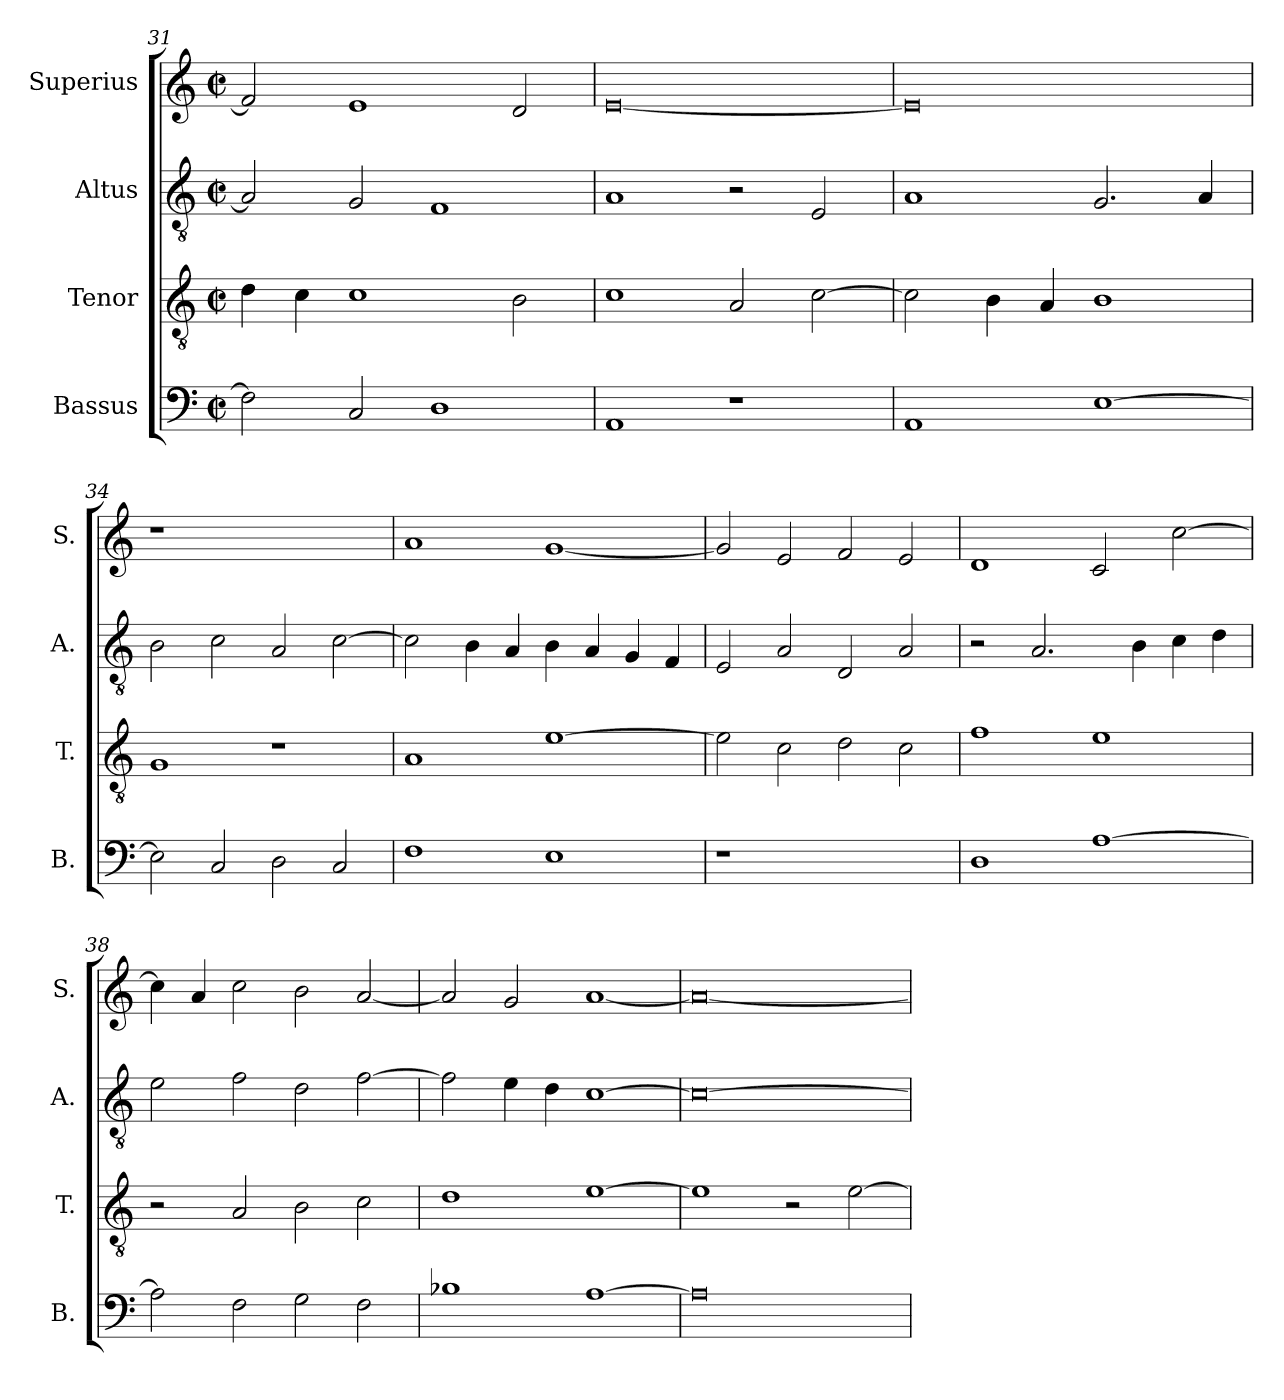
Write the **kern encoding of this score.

**kern	**kern	**kern	**kern
*part4	*part3	*part2	*part1
*staff4	*staff3	*staff2	*staff1
*I"Bassus	*I"Tenor	*I"Altus	*I"Superius
*I'B.	*I'T.	*I'A.	*I'S.
*clefF4	*clefGv2	*clefGv2	*clefG2
*	*ITrd7c12	*ITrd7c12	*
*k[]	*k[]	*k[]	*k[]
*C:	*C:	*C:	*C:
*M2/2	*M2/2	*M2/2	*M2/2
*met(c|)	*met(c|)	*met(c|)	*met(c|)
=31	=31	=31	=31
2Fi\]	4Di\	2AAi/]	2fi/]
.	4Ci\	.	.
2Ci/	1Ci	2GGi/	1ei
1Di	.	1FFi	.
.	2BBi\	.	2di/
=32	=32	=32	=32
1AAi	1Ci	1AAi	[<0ei
1r	2AAi/	2r	.
.	[>2Ci\	2EEi/	.
!!LO:PB:g=z
=33	=33	=33	=33
1AAi	2Ci\]	1AAi	0ei]
.	4BBi\	.	.
.	4AAi/	.	.
[>1Ei	1BBi	2.GGi/	.
.	.	4AAi/	.
=34	=34	=34	=34
!	!	!	!LO:N:vis=1
2Ei\]	1GGi	2BBi\	1r
2Ci/	.	2Ci\	.
2Di\	1r	2AAi/	1ryy
2Ci/	.	[>2Ci\	.
=35	=35	=35	=35
1Fi	1AAi	2Ci\]	1ai
.	.	4BBi\	.
.	.	4AAi/	.
1Ei	[>1Ei	4BBi\	[<1gi
.	.	4AAi/	.
.	.	4GGi/	.
.	.	4FFi/	.
=36	=36	=36	=36
!LO:N:vis=1	!	!	!
1r	2Ei\]	2EEi/	2gi/]
.	2Ci\	2AAi/	2ei/
1ryy	2Di\	2DDi/	2fi/
.	2Ci\	2AAi/	2ei/
=37	=37	=37	=37
1Di	1Fi	2r	1di
.	.	2.AAi/	.
[>1Ai	1Ei	.	2ci/
.	.	4BBi\	.
.	.	4Ci\	[>2cci\
.	.	4Di\	.
!!LO:LB:g=z
=38	=38	=38	=38
2Ai\]	2r	2Ei\	4cci\]
.	.	.	4ai/
2Fi\	2AAi/	2Fi\	2cci\
2Gi\	2BBi\	2Di\	2bi\
2Fi\	2Ci\	[>2Fi\	[<2ai/
=39	=39	=39	=39
1B-Xi	1Di	2Fi\]	2ai/]
.	.	4Ei\	2gi/
.	.	4Di\	.
[>1Ai	[>1Ei	[>1Ci	[<1ai
=40	=40	=40	=40
0Ai]	1Ei]	0Ci_>	0ai_<
.	2r	.	.
.	[>2Ei\	.	.
=	=	=	=
*-	*-	*-	*-
